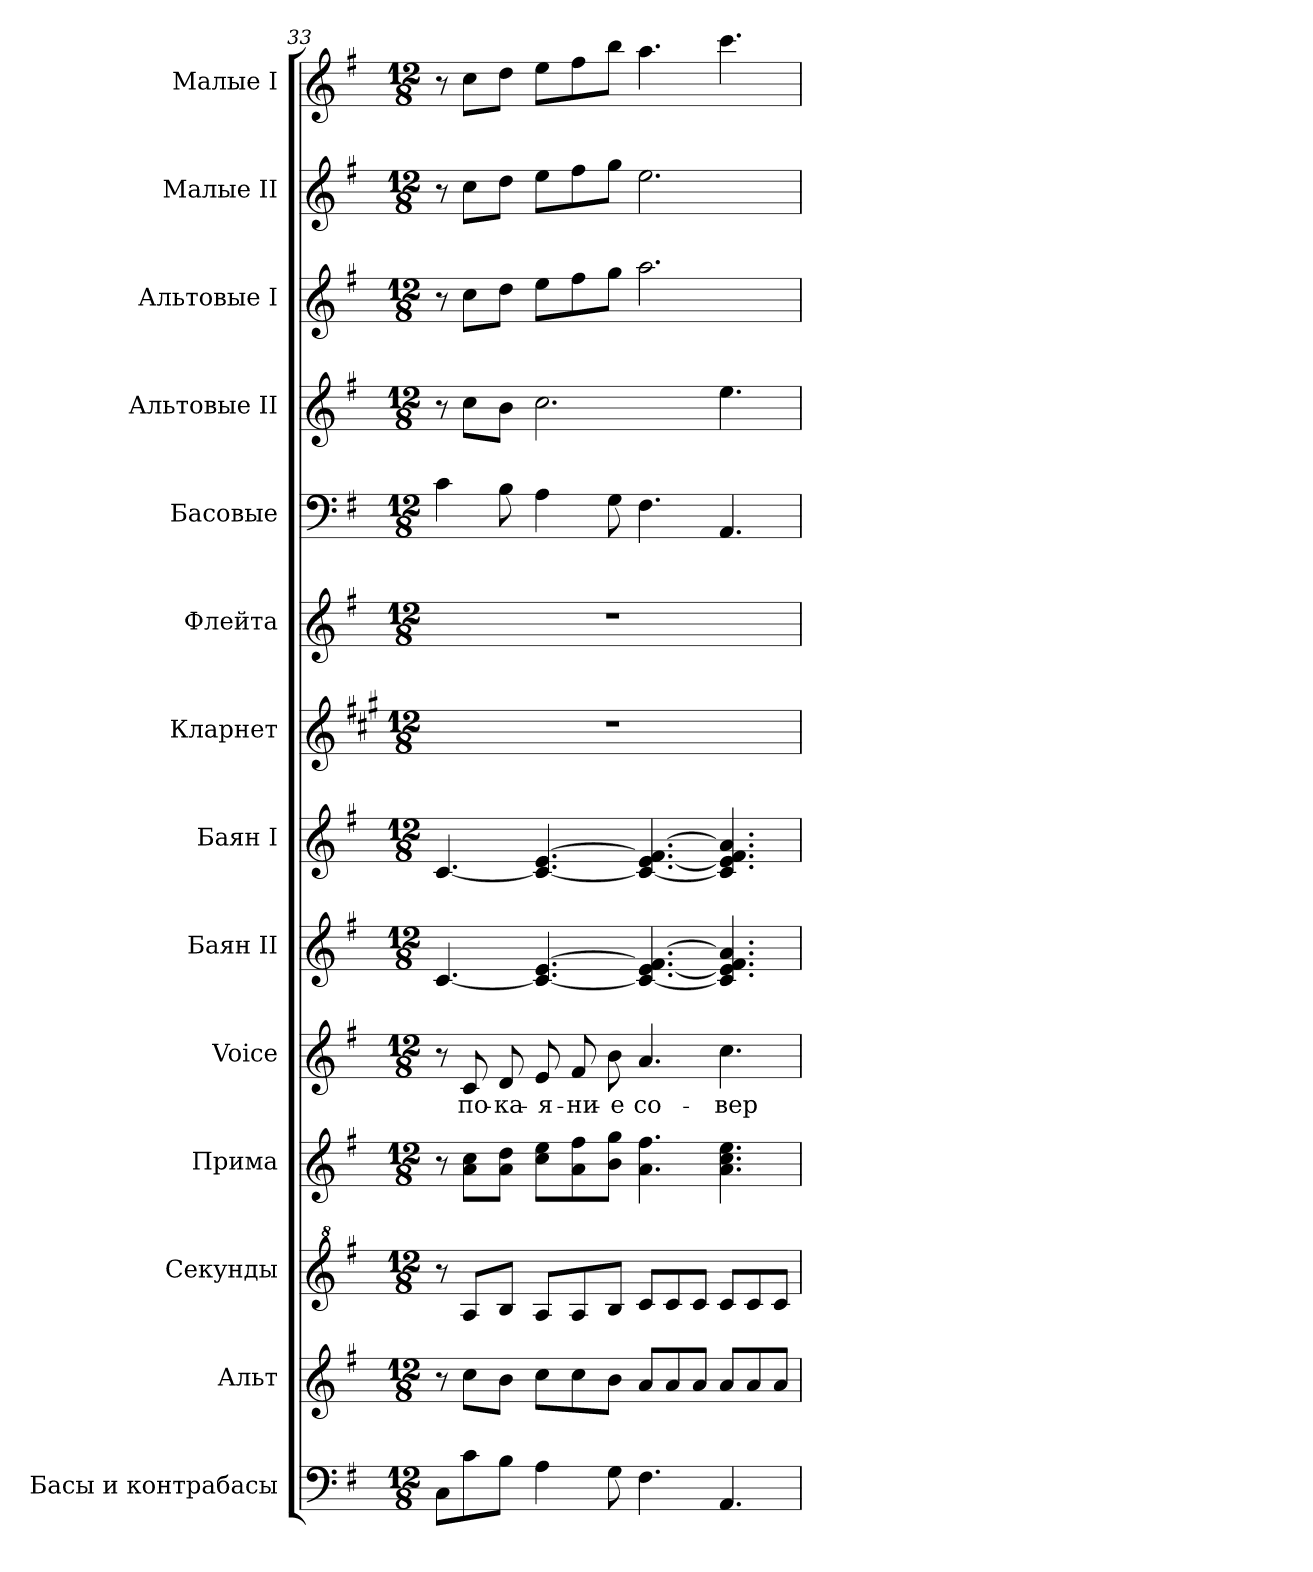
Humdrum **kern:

**kern	**kern	**kern	**kern	**kern	**text	**kern	**kern	**kern	**kern	**kern	**kern	**kern	**kern	**kern
*part14	*part13	*part12	*part11	*part10	*part10	*part9	*part8	*part7	*part6	*part5	*part4	*part3	*part2	*part1
*staff14	*staff13	*staff12	*staff11	*staff10	*staff10	*staff9	*staff8	*staff7	*staff6	*staff5	*staff4	*staff3	*staff2	*staff1
*I"Басы и контрабасы	*I"Альт	*I"Секунды	*I"Прима	*I"Voice	*	*I"Баян II	*I"Баян I	*I"Кларнет	*I"Флейта	*I"Басовые	*I"Альтовые II	*I"Альтовые I	*I"Малые II	*I"Малые I
*	*	*	*	*I'Voice	*	*	*	*	*	*	*	*	*	*
*clefF4	*clefG2	*clefG^2	*clefG2	*clefG2	*	*clefG2	*clefG2	*clefG2	*clefG2	*clefF4	*clefG2	*clefG2	*clefG2	*clefG2
*ITrd7c12	*ITrd7c12	*ITrd7c12	*ITrd7c12	*	*	*	*	*ITrd1c2	*	*	*	*	*	*
*k[f#]	*k[f#]	*k[f#]	*k[f#]	*k[f#]	*	*k[f#]	*k[f#]	*k[f#]	*k[f#]	*k[f#]	*k[f#]	*k[f#]	*k[f#]	*k[f#]
*G:	*G:	*G:	*G:	*G:	*	*G:	*G:	*G:	*G:	*G:	*G:	*G:	*G:	*G:
*M12/8	*M12/8	*M12/8	*M12/8	*M12/8	*	*M12/8	*M12/8	*M12/8	*M12/8	*M12/8	*M12/8	*M12/8	*M12/8	*M12/8
=33	=33	=33	=33	=33	=33	=33	=33	=33	=33	=33	=33	=33	=33	=33
!	!	!	!	!	!	!	!	!LO:N:vis=1	!LO:N:vis=1	!	!	!	!	!
8CCi\L	8r	8r	8r	8r	.	[<4.ci/	[<4.ci/	1.r	1.r	4ci\	8r	8r	8r	8r
!	!	!	!	!	!LO:LY:b:color=#000000	!	!	!	!	!	!	!	!	!
8Ci\	8ci\L	8Ai/L	8Ai\ 8ciL	8ci/	по-	.	.	.	.	.	8cci\L	8cci\L	8cci\L	8cci\L
!	!	!	!	!	!LO:LY:b:color=#000000	!	!	!	!	!	!	!	!	!
8BBi\J	8Bi\J	8Bi/J	8Ai\ 8diJ	8di/	-ка-	.	.	.	.	8Bi\	8bi\J	8ddi\J	8ddi\J	8ddi\J
!	!	!	!	!	!LO:LY:b:color=#000000	!	!	!	!	!	!	!	!	!
4AAi\	8ci\L	8Ai/L	8ci\ 8eiL	8ei/	-я-	4.ci/_< [>4.ei	4.ci/_< [>4.ei	.	.	4Ai\	2.cci\	8eei\L	8eei\L	8eei\L
!	!	!	!	!	!LO:LY:b:color=#000000	!	!	!	!	!	!	!	!	!
.	8ci\	8Ai/	8Ai\ 8f#i	8f#i/	-ни-	.	.	.	.	.	.	8ff#i\	8ff#i\	8ff#i\
!	!	!	!	!	!LO:LY:b:color=#000000	!	!	!	!	!	!	!	!	!
8GGi\	8Bi\J	8Bi/J	8Bi\ 8giJ	8bi\	-е	.	.	.	.	8Gi\	.	8ggi\J	8ggi\J	8bbi\J
!	!	!	!	!	!LO:LY:b:color=#000000	!	!	!	!	!	!	!	!	!
4.FF#i\	8Ai/L	8ci/L	4.Ai\ 4.f#i	4.ai/	со-	4.ci/_< 4.ei_> [>4.f#i	4.ci/_< 4.ei_> [>4.f#i	.	.	4.F#i\	.	2.aai\	2.eei\	4.aai\
.	8Ai/	8ci/	.	.	.	.	.	.	.	.	.	.	.	.
.	8Ai/J	8ci/J	.	.	.	.	.	.	.	.	.	.	.	.
!	!	!	!	!	!LO:LY:b:color=#000000	!	!	!	!	!	!	!	!	!
4.AAAi/	8Ai/L	8ci/L	4.Ai\ 4.ci 4.ei	4.cci\	-вер-	4.ci/] 4.ei] 4.f#i] 4.ai	4.ci/] 4.ei] 4.f#i] 4.ai	.	.	4.AAi/	4.eei\	.	.	4.ccci\
.	8Ai/	8ci/	.	.	.	.	.	.	.	.	.	.	.	.
.	8Ai/J	8ci/J	.	.	.	.	.	.	.	.	.	.	.	.
=	=	=	=	=	=	=	=	=	=	=	=	=	=	=
*-	*-	*-	*-	*-	*-	*-	*-	*-	*-	*-	*-	*-	*-	*-
